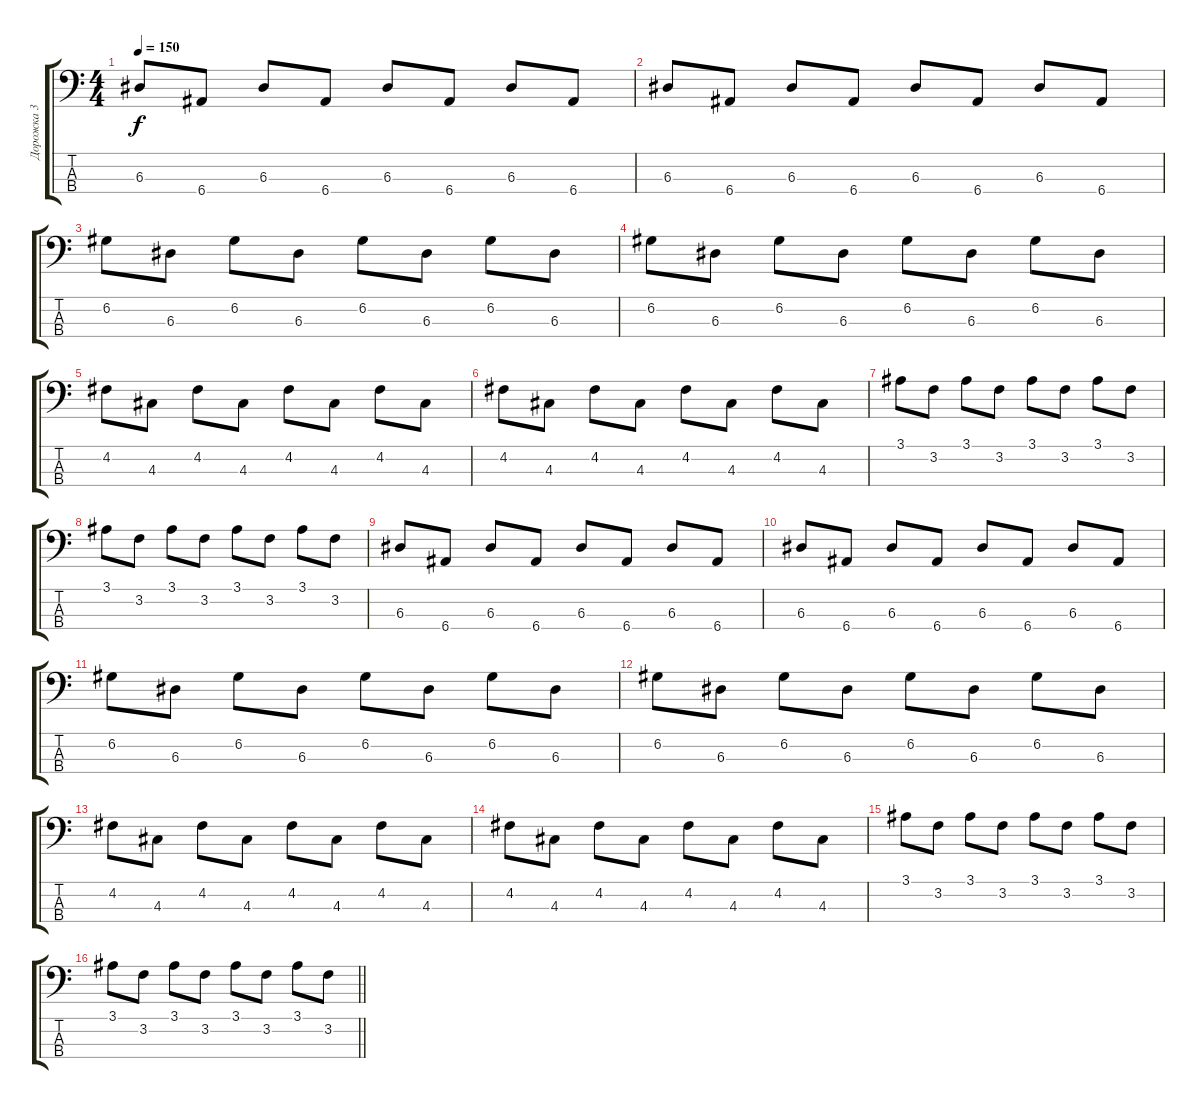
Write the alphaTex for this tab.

\track ("Дорожка 3" "Дорожка 3") {instrument electricbasspick}
\staff {score tabs}
\tuning (G2 D2 A1 E1) {hide}
\ts (4 4)
\tempo 150
\clef f4
\ks c
6.3.8{dy f} 6.4.8 6.3.8 6.4.8 6.3.8 6.4.8 6.3.8 6.4.8 |
6.3.8 6.4.8 6.3.8 6.4.8 6.3.8 6.4.8 6.3.8 6.4.8 |
6.2.8 6.3.8 6.2.8 6.3.8 6.2.8 6.3.8 6.2.8 6.3.8 |
6.2.8 6.3.8 6.2.8 6.3.8 6.2.8 6.3.8 6.2.8 6.3.8 |
4.2.8 4.3.8 4.2.8 4.3.8 4.2.8 4.3.8 4.2.8 4.3.8 |
4.2.8 4.3.8 4.2.8 4.3.8 4.2.8 4.3.8 4.2.8 4.3.8 |
3.1.8 3.2.8 3.1.8 3.2.8 3.1.8 3.2.8 3.1.8 3.2.8 |
3.1.8 3.2.8 3.1.8 3.2.8 3.1.8 3.2.8 3.1.8 3.2.8 |
6.3.8 6.4.8 6.3.8 6.4.8 6.3.8 6.4.8 6.3.8 6.4.8 |
6.3.8 6.4.8 6.3.8 6.4.8 6.3.8 6.4.8 6.3.8 6.4.8 |
6.2.8 6.3.8 6.2.8 6.3.8 6.2.8 6.3.8 6.2.8 6.3.8 |
6.2.8 6.3.8 6.2.8 6.3.8 6.2.8 6.3.8 6.2.8 6.3.8 |
4.2.8 4.3.8 4.2.8 4.3.8 4.2.8 4.3.8 4.2.8 4.3.8 |
4.2.8 4.3.8 4.2.8 4.3.8 4.2.8 4.3.8 4.2.8 4.3.8 |
3.1.8 3.2.8 3.1.8 3.2.8 3.1.8 3.2.8 3.1.8 3.2.8 |
\barLineRight lightlight
3.1.8 3.2.8 3.1.8 3.2.8 3.1.8 3.2.8 3.1.8 3.2.8
